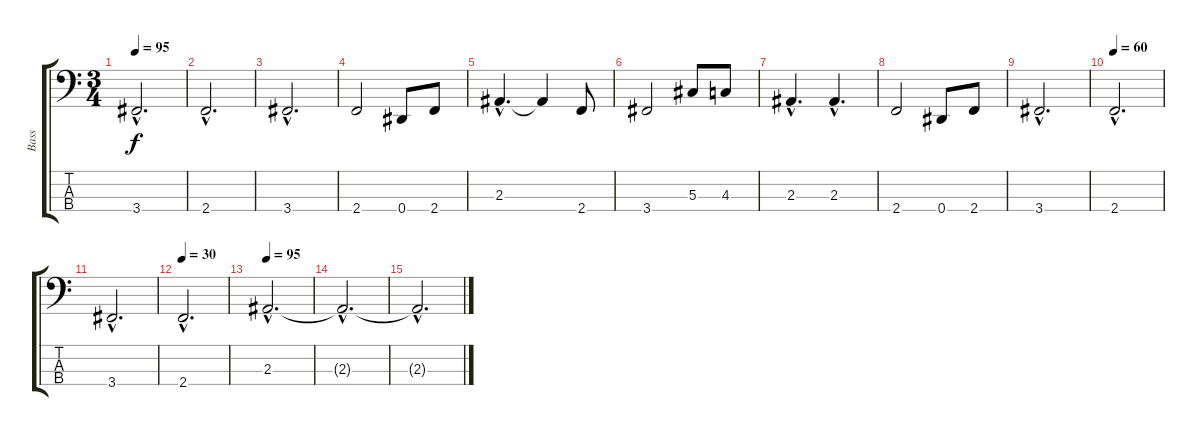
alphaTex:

\track ("Bass" "Bass") {instrument electricbasspick}
\staff {score tabs}
\tuning (Gb2 Db2 Ab1 Eb1) {hide}
\ts (3 4)
\tempo 95
\clef f4
\ks c
3.4{hac}.2{d dy f} |
2.4{hac}.2{d} |
3.4{hac}.2{d} |
2.4.2 0.4.8 2.4.8 |
2.3{hac}.4{d} 2.3{t}.4 2.4.8 |
3.4.2 5.3.8 4.3.8 |
2.3{hac}.4{d} 2.3{hac}.4{d} |
2.4.2 0.4.8 2.4.8 |
3.4{hac}.2{d} |
\tempo 60
2.4{hac}.2{d} |
3.4{hac}.2{d} |
\tempo 30
2.4{hac}.2{d} |
\tempo 95
2.3{hac}.2{d} |
2.3{hac t}.2{d} |
2.3{hac t}.2{d}
